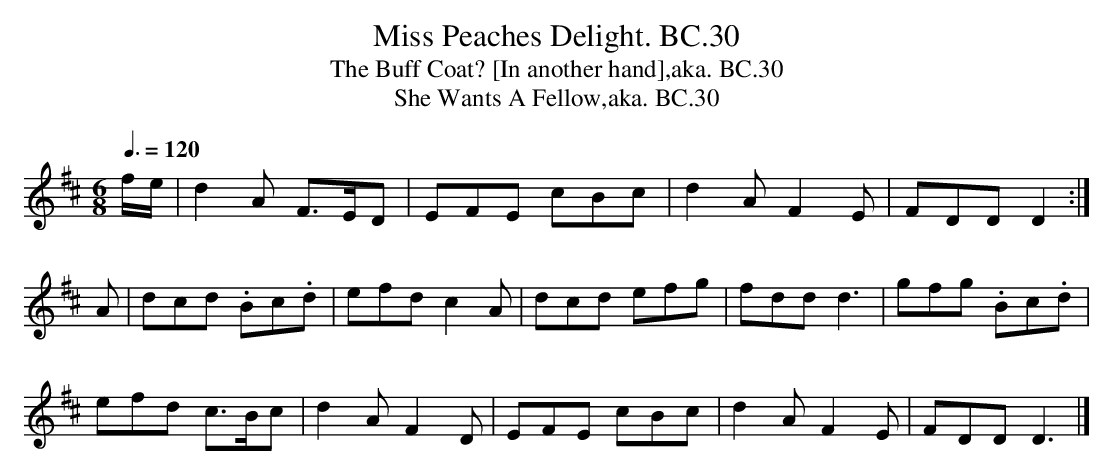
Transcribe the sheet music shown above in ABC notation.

X:1
T:Miss Peaches Delight. BC.30
T:Buff Coat? [In another hand],aka. BC.30, The
T:She Wants A Fellow,aka. BC.30
M:6/8
L:1/8
Q:3/8=120
K:D
f/e/|d2 A F>ED|EFE cBc|d2 A F2 E|FDD D2:|
A|dcd. Bc.d|efd c2 A|dcd efg|fdd d3|gfg. Bc.d|
efd c>Bc|d2 A F2 D|EFE cBc|d2 A F2 E|FDD D3|]
